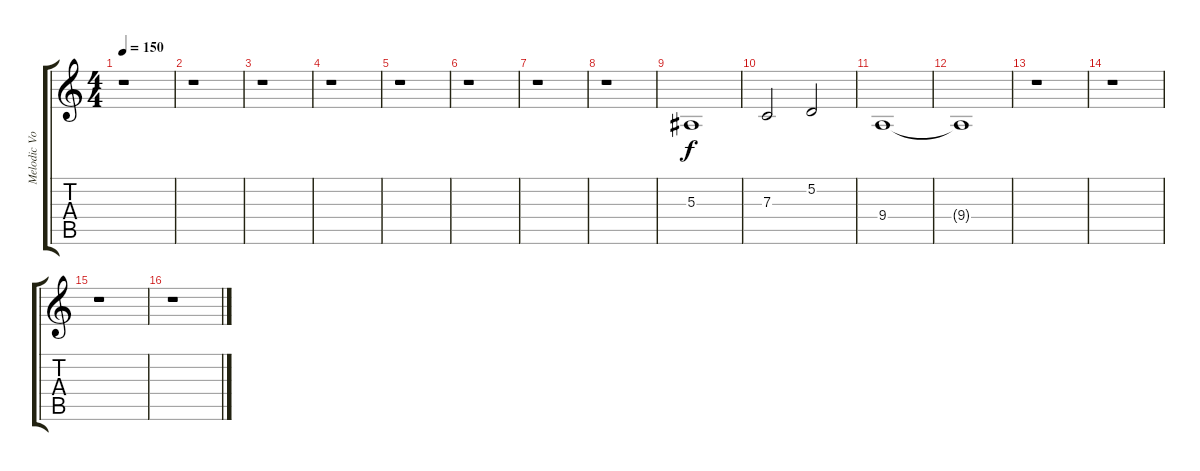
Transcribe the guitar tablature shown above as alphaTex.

\track ("Melodic Vocals" "Melodic Vo") {instrument flute}
\staff {score tabs}
\tuning (D4 A3 F3 C3 G2 C2) {hide}
\ts (4 4)
\tempo 150
\clef g2
\ks c
r.1{dy f} |
r.1 |
r.1 |
r.1 |
r.1 |
r.1 |
r.1 |
r.1 |
5.3.1 |
7.3.2 5.2.2 |
9.4.1 |
9.4{t}.1 |
r.1 |
r.1 |
r.1 |
r.1
